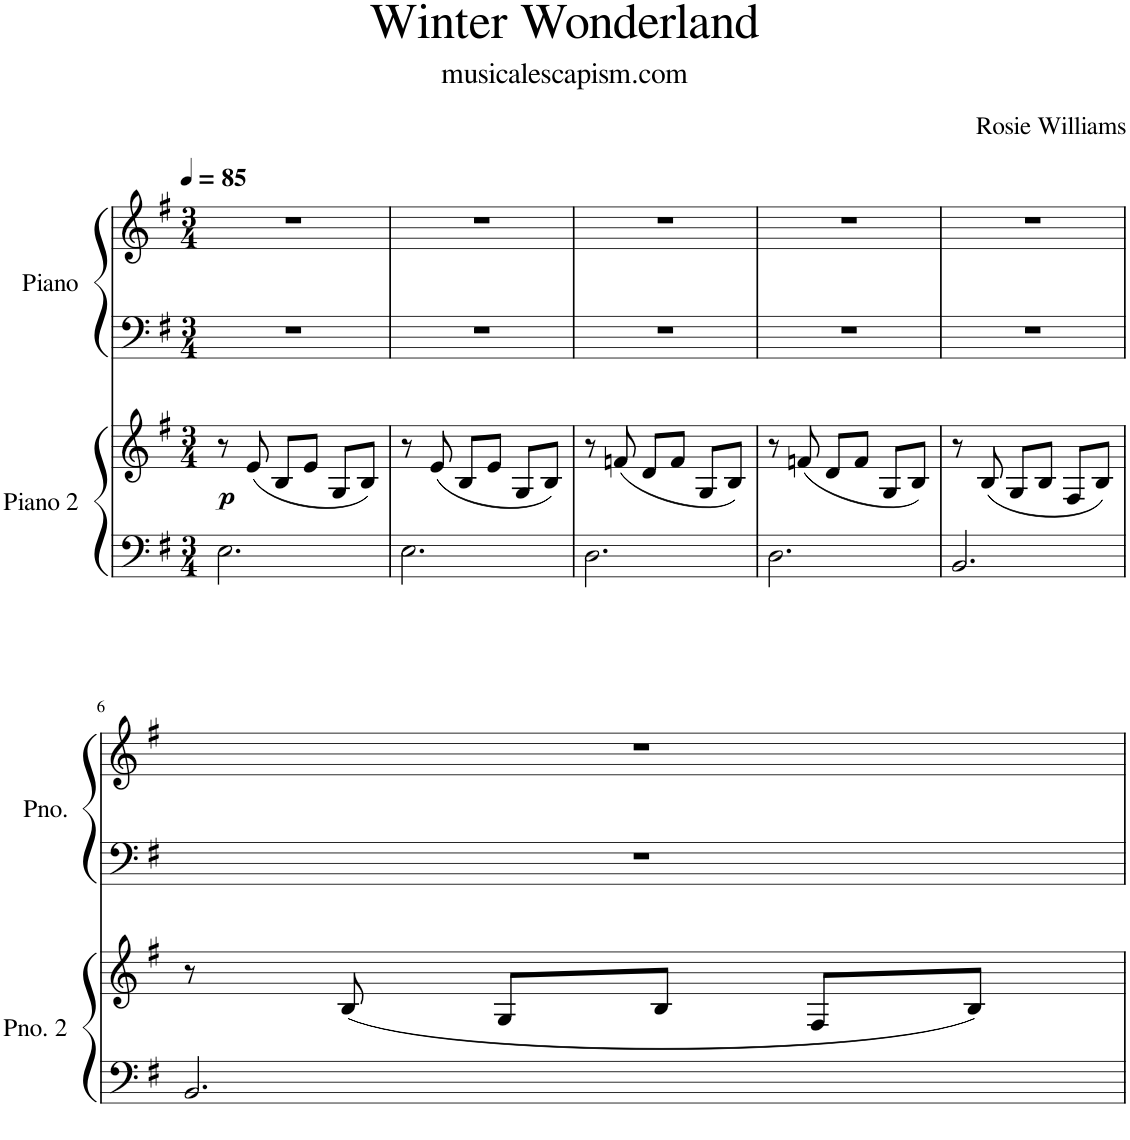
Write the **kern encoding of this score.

**kern	**kern	**dynam	**kern	**kern
*part2	*part2	*part2	*part1	*part1
*staff4	*staff3	*staff3/4	*staff2	*staff1
*I"Piano 2	*	*	*I"Piano	*
*I'Pno. 2	*	*	*I'Pno.	*
*clefF4	*clefG2	*	*clefF4	*clefG2
*k[f#]	*k[f#]	*	*k[f#]	*k[f#]
*M3/4	*M3/4	*	*M3/4	*M3/4
*MM85	*MM85	*	*MM85	*MM85
=1	=1	=1	=1	=1
!	!	!LO:DY:b	!	!
2.E\	8r	p	2.r	2.r
.	(8e/	.	.	.
.	8B/L	.	.	.
.	8e/J	.	.	.
.	8G/L	.	.	.
.	8B/J)	.	.	.
=2	=2	=2	=2	=2
2.E\	8r	.	2.r	2.r
.	(8e/	.	.	.
.	8B/L	.	.	.
.	8e/J	.	.	.
.	8G/L	.	.	.
.	8B/J)	.	.	.
=3	=3	=3	=3	=3
2.D\	8r	.	2.r	2.r
.	(8fn/	.	.	.
.	8d/L	.	.	.
.	8f/J	.	.	.
.	8G/L	.	.	.
.	8B/J)	.	.	.
=4	=4	=4	=4	=4
2.D\	8r	.	2.r	2.r
.	(8fn/	.	.	.
.	8d/L	.	.	.
.	8f/J	.	.	.
.	8G/L	.	.	.
.	8B/J)	.	.	.
=5	=5	=5	=5	=5
2.BB/	8r	.	2.r	2.r
.	(8B/	.	.	.
.	8G/L	.	.	.
.	8B/J	.	.	.
.	8F#/L	.	.	.
.	8B/J)	.	.	.
!!LO:LB:g=z
=6	=6	=6	=6	=6
2.BB/	8r	.	2.r	2.r
.	(8B/	.	.	.
.	8G/L	.	.	.
.	8B/J	.	.	.
.	8F#/L	.	.	.
.	8B/J)	.	.	.
=	=	=	=	=
*-	*-	*-	*-	*-
